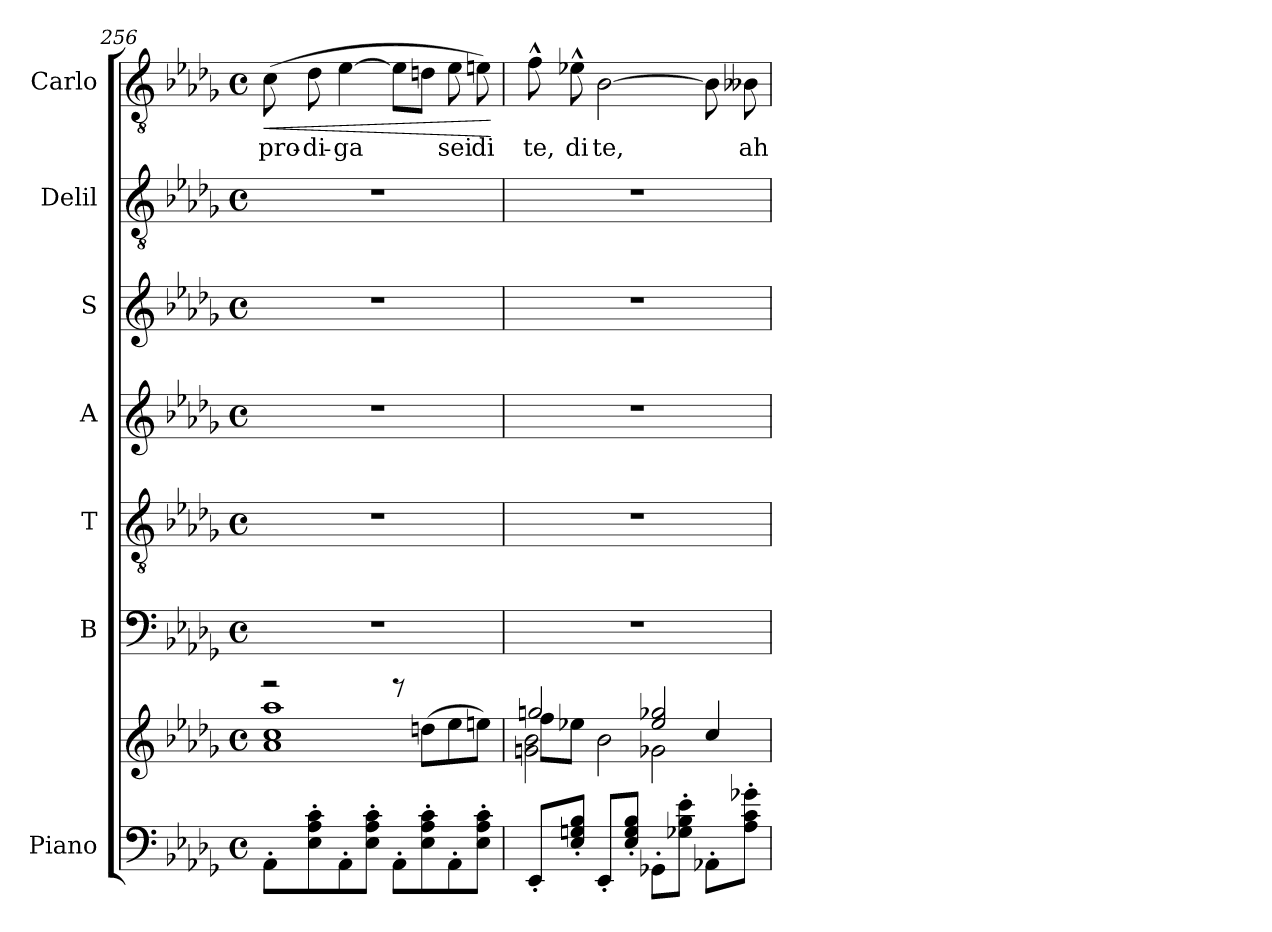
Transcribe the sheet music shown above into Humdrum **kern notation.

**kern	**kern	**kern	**kern	**kern	**kern	**kern	**kern	**text	**dynam
*part7	*part7	*part6	*part5	*part4	*part3	*part2	*part1	*part1	*part1
*staff8	*staff7	*staff6	*staff5	*staff4	*staff3	*staff2	*staff1	*staff1	*staff1
*I"Piano	*	*I"B	*I"T	*I"A	*I"S	*I"Delil	*I"Carlo	*	*
*I'Pno	*	*I'B	*I'T	*I'A	*I'S	*	*	*	*
*clefF4	*clefG2	*clefF4	*clefGv2	*clefG2	*clefG2	*clefGv2	*clefGv2	*	*
*k[b-e-a-d-g-]	*k[b-e-a-d-g-]	*k[b-e-a-d-g-]	*k[b-e-a-d-g-]	*k[b-e-a-d-g-]	*k[b-e-a-d-g-]	*k[b-e-a-d-g-]	*k[b-e-a-d-g-]	*	*
*M4/4	*M4/4	*M4/4	*M4/4	*M4/4	*M4/4	*M4/4	*M4/4	*	*
*met(c)	*met(c)	*met(c)	*met(c)	*met(c)	*met(c)	*met(c)	*met(c)	*	*
=256	=256	=256	=256	=256	=256	=256	=256	=256	=256
*	*^	*	*	*	*	*	*	*	*
!	!	!	!	!	!	!	!	!	!	!LO:HP:b
8AA-'\L	2r	1a- 1cc 1aa-	1r	1r	1r	1r	1r	(8c\	pro-	<
8E-\' 8A-\' 8c\'	.	.	.	.	.	.	.	8d-\	-di-	.
8AA-'\	.	.	.	.	.	.	.	[4e-\	-ga	.
8E-\' 8A-\' 8c\'J	.	.	.	.	.	.	.	.	.	.
8AA-'\L	8r	.	.	.	.	.	.	8e-\L]	.	.
8E-\' 8A-\' 8c\'	(>8ddn\L	.	.	.	.	.	.	8dn\J	.	.
8AA-'\	8ee-\	.	.	.	.	.	.	8e-\	sei	.
8E-\' 8A-\' 8c\'J	8een\J)	.	.	.	.	.	.	8en\)	di	.
*	*v	*v	*	*	*	*	*	*	*	*
.	.	.	.	.	.	.	.	.	[
!!LO:LB:g=z
=257	=257	=257	=257	=257	=257	=257	=257	=257	=257
*	*^	*	*	*	*	*	*	*	*
*	*	*^	*	*	*	*	*	*	*	*
8EE-'/L	2ggn/	8ff\L	2gn\ 2b-\	1r	1r	1r	1r	1r	8f^^\	te,	.
8E-/' 8Gn/' 8B-/'J	.	8ee-X\J	.	.	.	.	.	.	8e-X^^\	di	.
8EE-'/L	.	2b-\	.	.	.	.	.	.	[2B-\	te,	.
8E-/' 8G/' 8B-/'J	.	.	.	.	.	.	.	.	.	.	.
8GG-X'\L	2ee-/ 2gg-X/	.	2g-X\	.	.	.	.	.	.	.	.
8G-X\' 8B-\' 8e-\'J	.	.	.	.	.	.	.	.	.	.	.
8AA-X'\L	.	4cc/	.	.	.	.	.	.	8B-\]	.	.
8A-\' 8c\' 8g-X\'J	.	.	.	.	.	.	.	.	8B--X\	ah	.
*	*v	*v	*v	*	*	*	*	*	*	*	*
=	=	=	=	=	=	=	=	=	=
*-	*-	*-	*-	*-	*-	*-	*-	*-	*-
